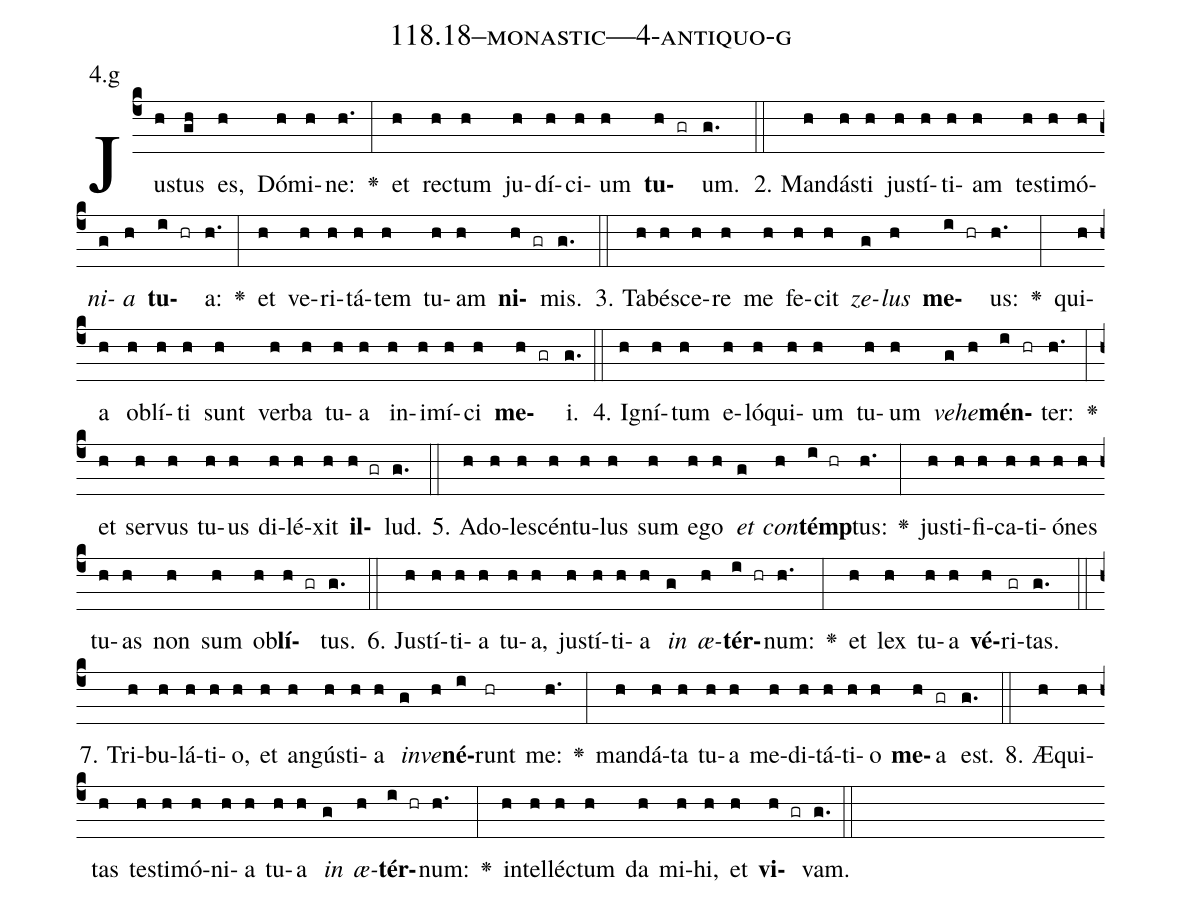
name: 118.18--monastic---4-antiquo-g;
annotation: 4.g;
%%
(c4)Jus(h)tus(gh) es,(h) Dó(h)mi(h)ne:(h.) <v>\greheightstar</v>(:) et(h) rec(h)tum(h) ju(h)dí(h)ci(h)um(h) <b>tu</b>(h gr)um.(g.) (::)
2. Man(h)dás(h)ti(h) jus(h)tí(h)ti(h)am(h) tes(h)ti(h)mó(h)<i>ni</i>(g)<i>a</i>(h) <b>tu</b>(i hr)a:(h.) <v>\greheightstar</v>(:) et(h) ve(h)ri(h)tá(h)tem(h) tu(h)am(h) <b>ni</b>(h gr)mis.(g.) (::)
3. Ta(h)bé(h)sce(h)re(h) me(h) fe(h)cit(h) <i>ze</i>(g)<i>lus</i>(h) <b>me</b>(i hr)us:(h.) <v>\greheightstar</v>(:) qui(h)a(h) ob(h)lí(h)ti(h) sunt(h) ver(h)ba(h) tu(h)a(h) in(h)i(h)mí(h)ci(h) <b>me</b>(h gr)i.(g.) (::)
4. I(h)gní(h)tum(h) e(h)ló(h)qui(h)um(h) tu(h)um(h) <i>ve</i>(g)<i>he</i>(h)<b>mén</b>(i hr)ter:(h.) <v>\greheightstar</v>(:) et(h) ser(h)vus(h) tu(h)us(h) di(h)lé(h)xit(h) <b>il</b>(h gr)lud.(g.) (::)
5. Ad(h)o(h)le(h)scén(h)tu(h)lus(h) sum(h) e(h)go(h) <i>et</i>(g) <i>con</i>(h)<b>témp</b>(i hr)tus:(h.) <v>\greheightstar</v>(:) jus(h)ti(h)fi(h)ca(h)ti(h)ó(h)nes(h) tu(h)as(h) non(h) sum(h) ob(h)<b>lí</b>(h gr)tus.(g.) (::)
6. Jus(h)tí(h)ti(h)a(h) tu(h)a,(h) jus(h)tí(h)ti(h)a(h) <i>in</i>(g) <i>æ</i>(h)<b>tér</b>(i hr)num:(h.) <v>\greheightstar</v>(:) et(h) lex(h) tu(h)a(h) <b>vé</b>(h)ri(gr)tas.(g.) (::)
7. Tri(h)bu(h)lá(h)ti(h)o,(h) et(h) an(h)gús(h)ti(h)a(h) <i>in</i>(g)<i>ve</i>(h)<b>né</b>(i)runt(hr) me:(h.) <v>\greheightstar</v>(:) man(h)dá(h)ta(h) tu(h)a(h) me(h)di(h)tá(h)ti(h)o(h) <b>me</b>(h)a(gr) est.(g.) (::)
8. Æ(h)qui(h)tas(h) tes(h)ti(h)mó(h)ni(h)a(h) tu(h)a(h) <i>in</i>(g) <i>æ</i>(h)<b>tér</b>(i hr)num:(h.) <v>\greheightstar</v>(:) in(h)tel(h)léc(h)tum(h) da(h) mi(h)hi,(h) et(h) <b>vi</b>(h gr)vam.(g.) (::)
